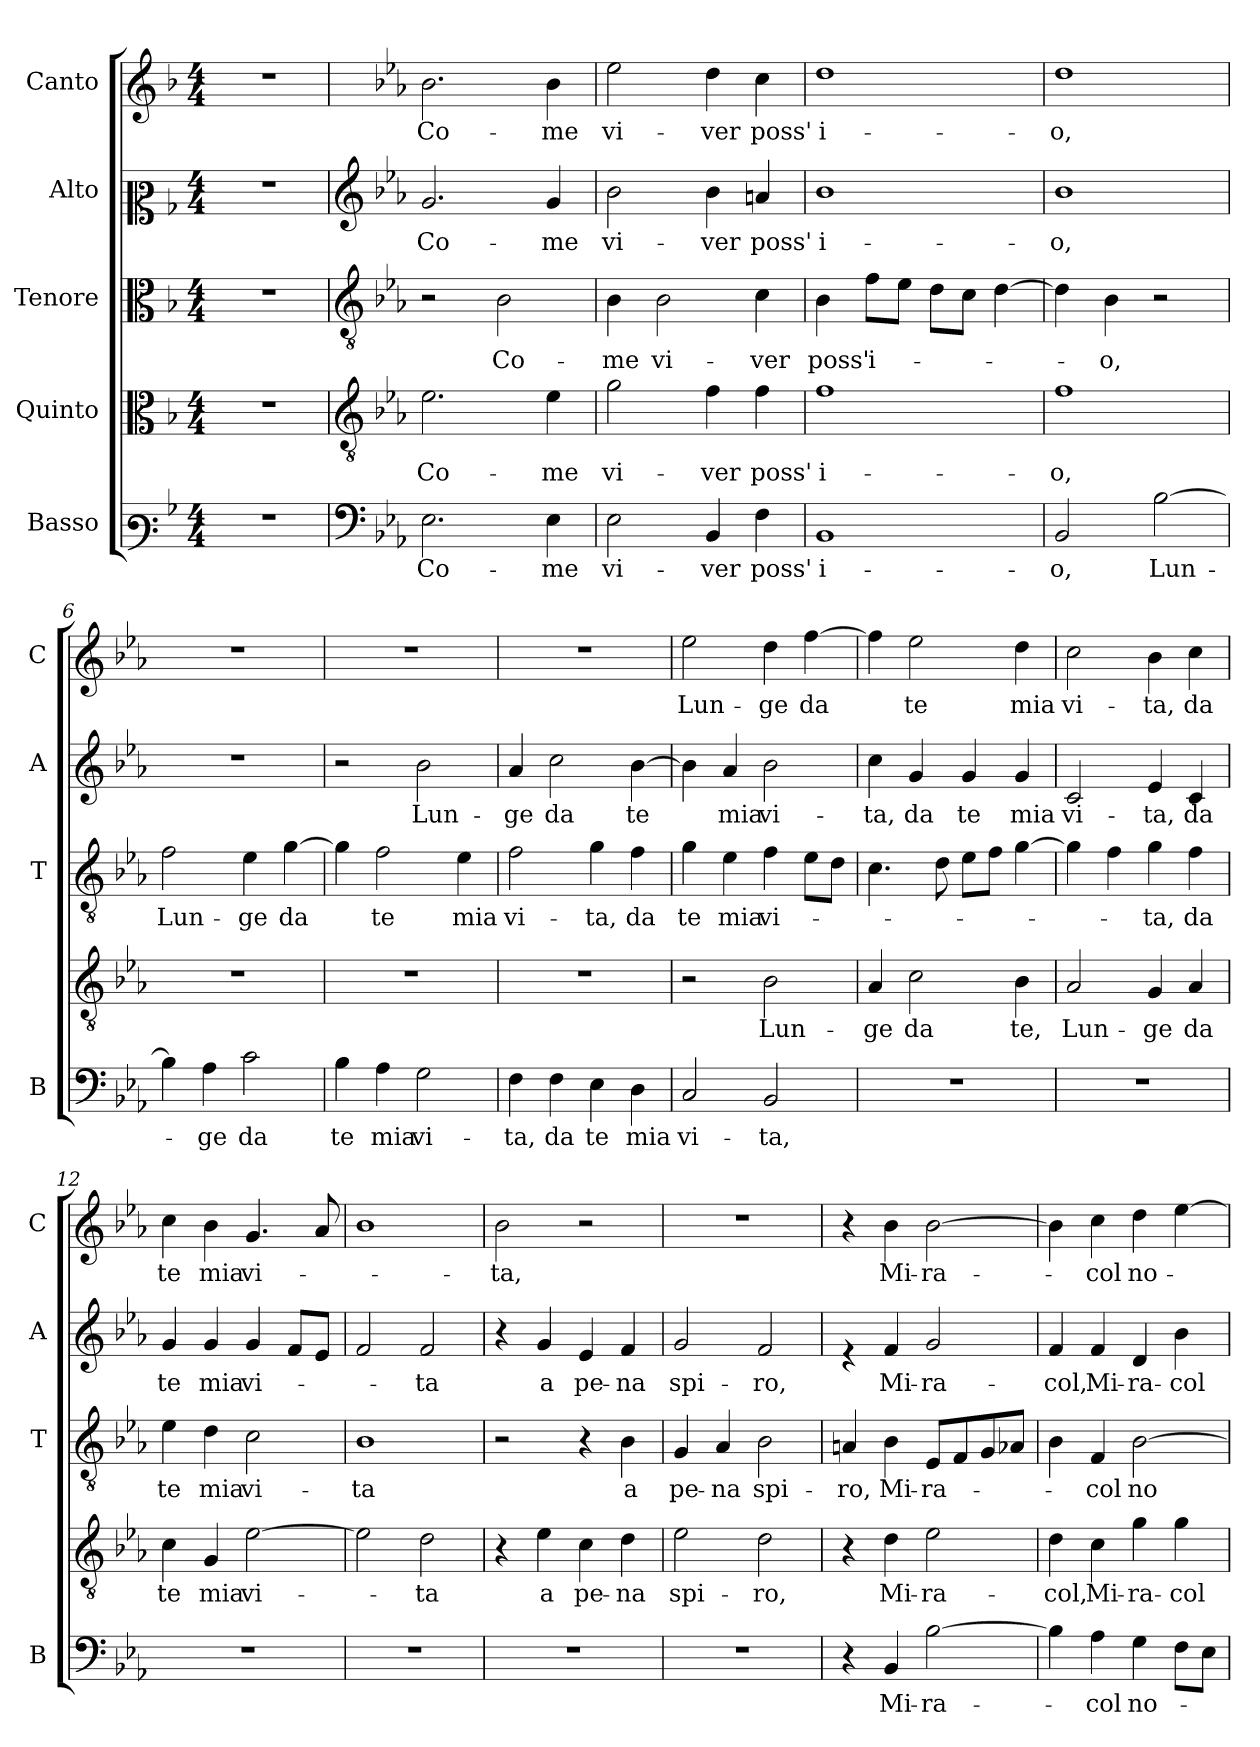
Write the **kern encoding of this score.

**kern	**text	**kern	**text	**kern	**text	**kern	**text	**kern	**text
*part5	*part5	*part4	*part4	*part3	*part3	*part2	*part2	*part1	*part1
*staff5	*staff5	*staff4	*staff4	*staff3	*staff3	*staff2	*staff2	*staff1	*staff1
*I"Basso	*	*I"Quinto	*	*I"Tenore	*	*I"Alto	*	*I"Canto	*
*I'B	*	*	*	*I'T	*	*I'A	*	*I'C	*
*clefF3	*	*clefC3	*	*clefC3	*	*clefC2	*	*clefG2	*
*k[b-]	*	*k[b-]	*	*k[b-]	*	*k[b-]	*	*k[b-]	*
*F:	*	*F:	*	*F:	*	*F:	*	*F:	*
*M4/4	*	*M4/4	*	*M4/4	*	*M4/4	*	*M4/4	*
=1	=1	=1	=1	=1	=1	=1	=1	=1	=1
1r	.	1r	.	1r	.	1r	.	1r	.
=2	=2	=2	=2	=2	=2	=2	=2	=2	=2
*clefF4	*	*clefGv2	*	*clefGv2	*	*clefG2	*	*	*
*k[b-e-a-]	*	*k[b-e-a-]	*	*k[b-e-a-]	*	*k[b-e-a-]	*	*k[b-e-a-]	*
*E-:	*	*E-:	*	*E-:	*	*E-:	*	*E-:	*
!	!LO:LY:b	!	!LO:LY:b	!	!	!	!LO:LY:b	!	!LO:LY:b
2.E-\	Co-	2.e-\	Co-	2r	.	2.g/	Co-	2.b-\	Co-
!	!	!	!	!	!LO:LY:b	!	!	!	!
.	.	.	.	2B-\	Co-	.	.	.	.
!	!LO:LY:b	!	!LO:LY:b	!	!	!	!LO:LY:b	!	!LO:LY:b
4E-\	-me	4e-\	-me	.	.	4g/	-me	4b-\	-me
=3	=3	=3	=3	=3	=3	=3	=3	=3	=3
!	!LO:LY:b	!	!LO:LY:b	!	!LO:LY:b	!	!LO:LY:b	!	!LO:LY:b
2E-\	vi-	2g\	vi-	4B-\	-me	2b-\	vi-	2ee-\	vi-
!	!	!	!	!	!LO:LY:b	!	!	!	!
.	.	.	.	2B-\	vi-	.	.	.	.
!	!LO:LY:b	!	!LO:LY:b	!	!	!	!LO:LY:b	!	!LO:LY:b
4BB-/	-ver	4f\	-ver	.	.	4b-\	-ver	4dd\	-ver
!	!LO:LY:b	!	!LO:LY:b	!	!LO:LY:b	!	!LO:LY:b	!	!LO:LY:b
4F\	poss'	4f\	poss'	4c\	-ver	4an/	poss'	4cc\	poss'
=4	=4	=4	=4	=4	=4	=4	=4	=4	=4
!	!LO:LY:b	!	!LO:LY:b	!	!LO:LY:b	!	!LO:LY:b	!	!LO:LY:b
1BB-	i-	1f	i-	4B-\	poss'	1b-	i-	1dd	i-
!	!	!	!	!	!LO:LY:b	!	!	!	!
.	.	.	.	8f\L	i-	.	.	.	.
.	.	.	.	8e-\J	.	.	.	.	.
.	.	.	.	8d\L	.	.	.	.	.
.	.	.	.	8c\J	.	.	.	.	.
.	.	.	.	[4d\	.	.	.	.	.
=5	=5	=5	=5	=5	=5	=5	=5	=5	=5
!	!LO:LY:b	!	!LO:LY:b	!	!	!	!LO:LY:b	!	!LO:LY:b
2BB-/	-o,	1f	-o,	4d\]	.	1b-	-o,	1dd	-o,
!	!	!	!	!	!LO:LY:b	!	!	!	!
.	.	.	.	4B-\	-o,	.	.	.	.
!	!LO:LY:b	!	!	!	!	!	!	!	!
[2B-\	Lun-	.	.	2r	.	.	.	.	.
=6	=6	=6	=6	=6	=6	=6	=6	=6	=6
!	!	!	!	!	!LO:LY:b	!	!	!	!
4B-\]	.	1r	.	2f\	Lun-	1r	.	1r	.
!	!LO:LY:b	!	!	!	!	!	!	!	!
4A-\	-ge	.	.	.	.	.	.	.	.
!	!LO:LY:b	!	!	!	!LO:LY:b	!	!	!	!
2c\	da	.	.	4e-\	-ge	.	.	.	.
!	!	!	!	!	!LO:LY:b	!	!	!	!
.	.	.	.	[4g\	da	.	.	.	.
=7	=7	=7	=7	=7	=7	=7	=7	=7	=7
!	!LO:LY:b	!	!	!	!	!	!	!	!
4B-\	te	1r	.	4g\]	.	2r	.	1r	.
!	!LO:LY:b	!	!	!	!LO:LY:b	!	!	!	!
4A-\	mia	.	.	2f\	te	.	.	.	.
!	!LO:LY:b	!	!	!	!	!	!LO:LY:b	!	!
2G\	vi-	.	.	.	.	2b-\	Lun-	.	.
!	!	!	!	!	!LO:LY:b	!	!	!	!
.	.	.	.	4e-\	mia	.	.	.	.
!!LO:LB:g=z
=8	=8	=8	=8	=8	=8	=8	=8	=8	=8
!	!LO:LY:b	!	!	!	!LO:LY:b	!	!LO:LY:b	!	!
4F\	-ta,	1r	.	2f\	vi-	4a-/	-ge	1r	.
!	!LO:LY:b	!	!	!	!	!	!LO:LY:b	!	!
4F\	da	.	.	.	.	2cc\	da	.	.
!	!LO:LY:b	!	!	!	!LO:LY:b	!	!	!	!
4E-\	te	.	.	4g\	-ta,	.	.	.	.
!	!LO:LY:b	!	!	!	!LO:LY:b	!	!LO:LY:b	!	!
4D\	mia	.	.	4f\	da	[4b-\	te	.	.
=9	=9	=9	=9	=9	=9	=9	=9	=9	=9
!	!LO:LY:b	!	!	!	!LO:LY:b	!	!	!	!LO:LY:b
2C/	vi-	2r	.	4g\	te	4b-\]	.	2ee-\	Lun-
!	!	!	!	!	!LO:LY:b	!	!LO:LY:b	!	!
.	.	.	.	4e-\	mia	4a-/	mia	.	.
!	!LO:LY:b	!	!LO:LY:b	!	!LO:LY:b	!	!LO:LY:b	!	!LO:LY:b
2BB-/	-ta,	2B-\	Lun-	4f\	vi-	2b-\	vi-	4dd\	-ge
!	!	!	!	!	!	!	!	!	!LO:LY:b
.	.	.	.	8e-\L	.	.	.	[4ff\	da
.	.	.	.	8d\J	.	.	.	.	.
=10	=10	=10	=10	=10	=10	=10	=10	=10	=10
!	!	!	!LO:LY:b	!	!	!	!LO:LY:b	!	!
1r	.	4A-/	-ge	4.c\	.	4cc\	-ta,	4ff\]	.
!	!	!	!LO:LY:b	!	!	!	!LO:LY:b	!	!LO:LY:b
.	.	2c\	da	.	.	4g/	da	2ee-\	te
.	.	.	.	8d\	.	.	.	.	.
!	!	!	!	!	!	!	!LO:LY:b	!	!
.	.	.	.	8e-\L	.	4g/	te	.	.
.	.	.	.	8f\J	.	.	.	.	.
!	!	!	!LO:LY:b	!	!	!	!LO:LY:b	!	!LO:LY:b
.	.	4B-\	te,	[4g\	.	4g/	mia	4dd\	mia
=11	=11	=11	=11	=11	=11	=11	=11	=11	=11
!	!	!	!LO:LY:b	!	!	!	!LO:LY:b	!	!LO:LY:b
1r	.	2A-/	Lun-	4g\]	.	2c/	vi-	2cc\	vi-
.	.	.	.	4f\	.	.	.	.	.
!	!	!	!LO:LY:b	!	!LO:LY:b	!	!LO:LY:b	!	!LO:LY:b
.	.	4G/	-ge	4g\	-ta,	4e-/	-ta,	4b-\	-ta,
!	!	!	!LO:LY:b	!	!LO:LY:b	!	!LO:LY:b	!	!LO:LY:b
.	.	4A-/	da	4f\	da	4c/	da	4cc\	da
=12	=12	=12	=12	=12	=12	=12	=12	=12	=12
!	!	!	!LO:LY:b	!	!LO:LY:b	!	!LO:LY:b	!	!LO:LY:b
1r	.	4c\	te	4e-\	te	4g/	te	4cc\	te
!	!	!	!LO:LY:b	!	!LO:LY:b	!	!LO:LY:b	!	!LO:LY:b
.	.	4G/	mia	4d\	mia	4g/	mia	4b-\	mia
!	!	!	!LO:LY:b	!	!LO:LY:b	!	!LO:LY:b	!	!LO:LY:b
.	.	[2e-\	vi-	2c\	vi-	4g/	vi-	4.g/	vi-
.	.	.	.	.	.	8f/L	.	.	.
.	.	.	.	.	.	8e-/J	.	8a-/	.
=13	=13	=13	=13	=13	=13	=13	=13	=13	=13
!	!	!	!	!	!LO:LY:b	!	!	!	!
1r	.	2e-\]	.	1B-	-ta	2f/	.	1b-	.
!	!	!	!LO:LY:b	!	!	!	!LO:LY:b	!	!
.	.	2d\	-ta	.	.	2f/	-ta	.	.
=14	=14	=14	=14	=14	=14	=14	=14	=14	=14
!	!	!	!	!	!	!	!	!	!LO:LY:b
1r	.	4r	.	2r	.	4r	.	2b-\	-ta,
!	!	!	!LO:LY:b	!	!	!	!LO:LY:b	!	!
.	.	4e-\	a	.	.	4g/	a	.	.
!	!	!	!LO:LY:b	!	!	!	!LO:LY:b	!	!
.	.	4c\	pe-	4r	.	4e-/	pe-	2r	.
!	!	!	!LO:LY:b	!	!LO:LY:b	!	!LO:LY:b	!	!
.	.	4d\	-na	4B-\	a	4f/	-na	.	.
!!LO:PB:g=z
=15	=15	=15	=15	=15	=15	=15	=15	=15	=15
!	!	!	!LO:LY:b	!	!LO:LY:b	!	!LO:LY:b	!	!
1r	.	2e-\	spi-	4G/	pe-	2g/	spi-	1r	.
!	!	!	!	!	!LO:LY:b	!	!	!	!
.	.	.	.	4A-/	-na	.	.	.	.
!	!	!	!LO:LY:b	!	!LO:LY:b	!	!LO:LY:b	!	!
.	.	2d\	-ro,	2B-\	spi-	2f/	-ro,	.	.
=16	=16	=16	=16	=16	=16	=16	=16	=16	=16
!	!	!	!	!	!LO:LY:b	!	!	!	!
4r	.	4r	.	4An/	-ro,	4re	.	4r	.
!	!LO:LY:b	!	!LO:LY:b	!	!LO:LY:b	!	!LO:LY:b	!	!LO:LY:b
4BB-/	Mi-	4d\	Mi-	4B-\	Mi-	4f/	Mi-	4b-\	Mi-
!	!LO:LY:b	!	!LO:LY:b	!	!LO:LY:b	!	!LO:LY:b	!	!LO:LY:b
[2B-\	-ra-	2e-\	-ra-	8E-/L	-ra-	2g/	-ra-	[2b-\	-ra-
.	.	.	.	8F/	.	.	.	.	.
.	.	.	.	8G/	.	.	.	.	.
.	.	.	.	8A-X/J	.	.	.	.	.
=17	=17	=17	=17	=17	=17	=17	=17	=17	=17
!	!	!	!LO:LY:b	!	!	!	!LO:LY:b	!	!
4B-\]	.	4d\	-col,	4B-\	.	4f/	-col,	4b-\]	.
!	!LO:LY:b	!	!LO:LY:b	!	!LO:LY:b	!	!LO:LY:b	!	!LO:LY:b
4A-\	-col	4c\	Mi-	4F/	-col	4f/	Mi-	4cc\	-col
!	!LO:LY:b	!	!LO:LY:b	!	!LO:LY:b	!	!LO:LY:b	!	!LO:LY:b
4G\	no-	4g\	-ra-	[2B-\	no-	4d/	-ra-	4dd\	no-
!	!	!	!LO:LY:b	!	!	!	!LO:LY:b	!	!
8F\L	.	4g\	-col	.	.	4b-\	-col	[4ee-\	.
8E-\J	.	.	.	.	.	.	.	.	.
=	=	=	=	=	=	=	=	=	=
*-	*-	*-	*-	*-	*-	*-	*-	*-	*-
